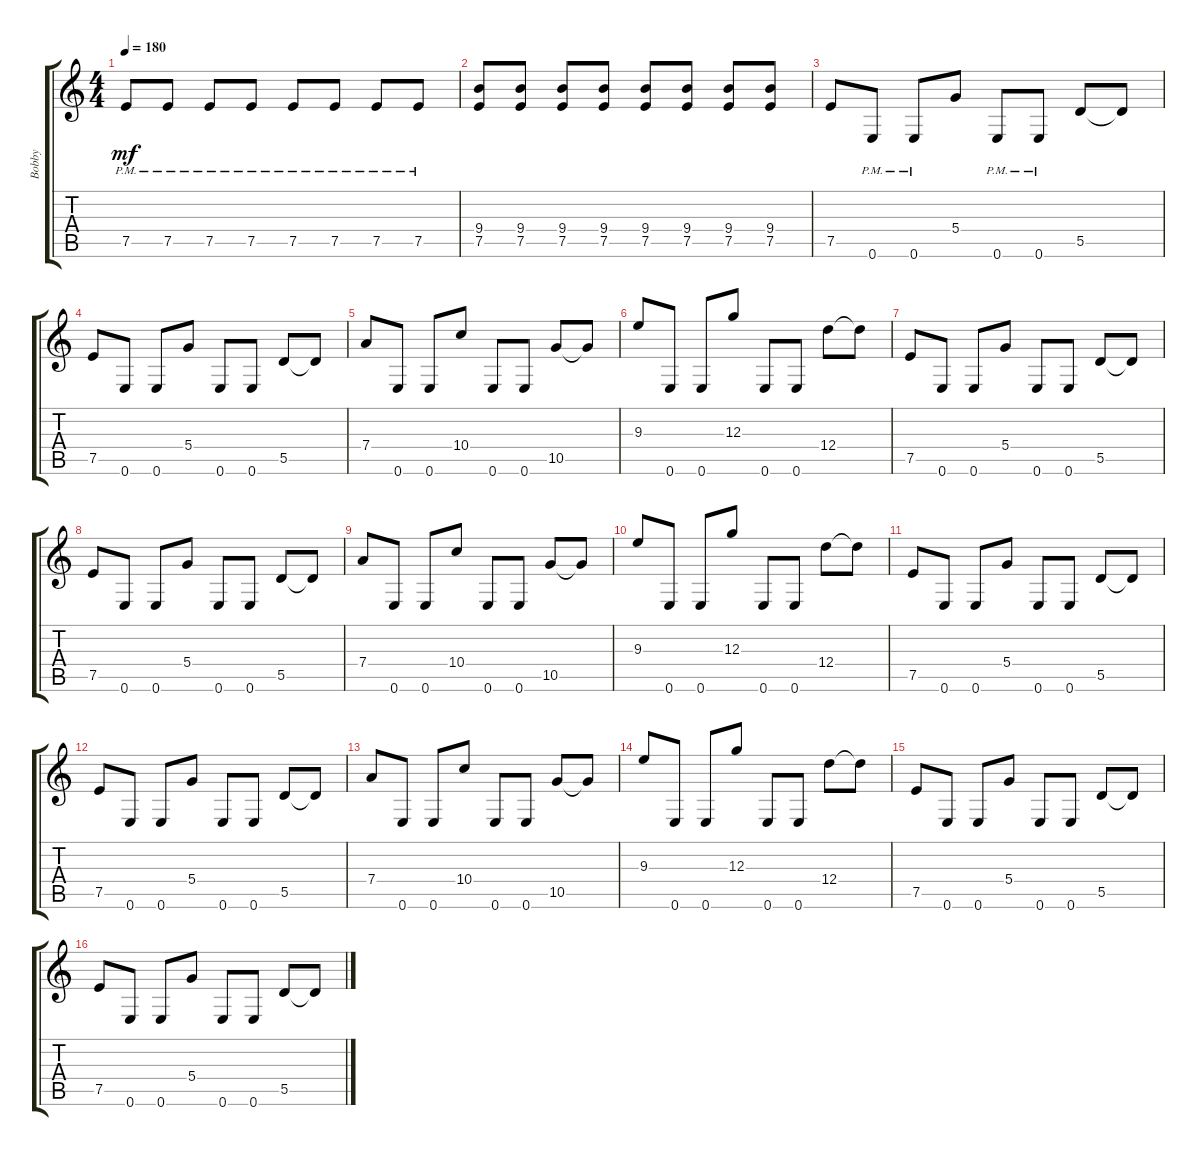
\track ("Bobby" "Bobby") {instrument distortionguitar}
\staff {score tabs}
\tuning (E4 B3 G3 D3 A2 E2) {hide}
\ts (4 4)
\tempo 180
\clef g2
\ks c
7.5{pm}.8{dy mf} 7.5{pm}.8 7.5{pm}.8 7.5{pm}.8 7.5{pm}.8 7.5{pm}.8 7.5{pm}.8 7.5{pm}.8 |
(9.4 7.5).8 (9.4 7.5).8 (9.4 7.5).8 (9.4 7.5).8 (9.4 7.5).8 (9.4 7.5).8 (9.4 7.5).8 (9.4 7.5).8 |
7.5.8 0.6{pm}.8 0.6{pm}.8 5.4.8 0.6{pm}.8 0.6{pm}.8 5.5.8 5.5{t}.8 |
7.5.8 0.6.8 0.6.8 5.4.8 0.6.8 0.6.8 5.5.8 5.5{t}.8 |
7.4.8 0.6.8 0.6.8 10.4.8 0.6.8 0.6.8 10.5.8 10.5{t}.8 |
9.3.8 0.6.8 0.6.8 12.3.8 0.6.8 0.6.8 12.4.8 12.4{t}.8 |
7.5.8 0.6.8 0.6.8 5.4.8 0.6.8 0.6.8 5.5.8 5.5{t}.8 |
7.5.8 0.6.8 0.6.8 5.4.8 0.6.8 0.6.8 5.5.8 5.5{t}.8 |
7.4.8 0.6.8 0.6.8 10.4.8 0.6.8 0.6.8 10.5.8 10.5{t}.8 |
9.3.8 0.6.8 0.6.8 12.3.8 0.6.8 0.6.8 12.4.8 12.4{t}.8 |
7.5.8 0.6.8 0.6.8 5.4.8 0.6.8 0.6.8 5.5.8 5.5{t}.8 |
7.5.8 0.6.8 0.6.8 5.4.8 0.6.8 0.6.8 5.5.8 5.5{t}.8 |
7.4.8 0.6.8 0.6.8 10.4.8 0.6.8 0.6.8 10.5.8 10.5{t}.8 |
9.3.8 0.6.8 0.6.8 12.3.8 0.6.8 0.6.8 12.4.8 12.4{t}.8 |
7.5.8 0.6.8 0.6.8 5.4.8 0.6.8 0.6.8 5.5.8 5.5{t}.8 |
7.5.8 0.6.8 0.6.8 5.4.8 0.6.8 0.6.8 5.5.8 5.5{t}.8
